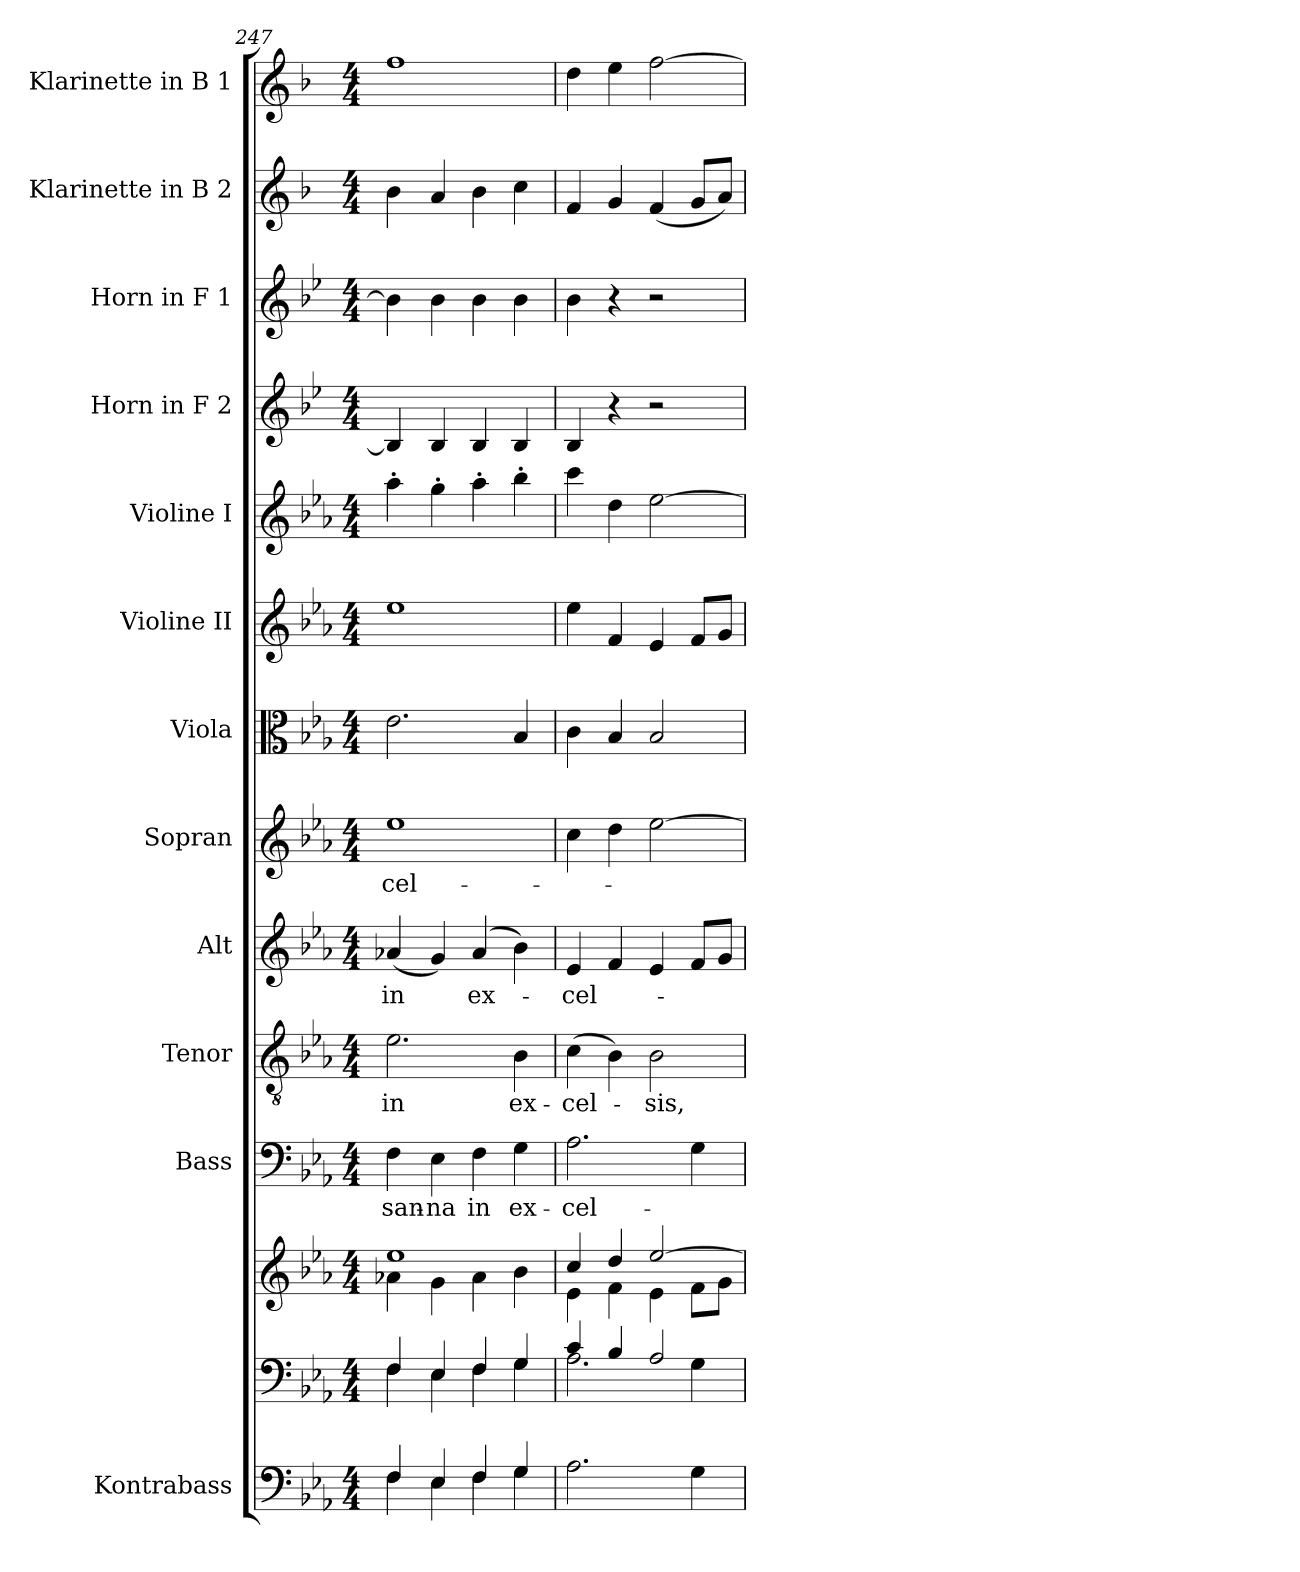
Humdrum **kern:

**kern	**kern	**kern	**kern	**text	**kern	**text	**kern	**text	**kern	**text	**kern	**kern	**kern	**kern	**kern	**kern	**kern
*part13	*part12	*part12	*part11	*part11	*part10	*part10	*part9	*part9	*part8	*part8	*part7	*part6	*part5	*part4	*part3	*part2	*part1
*staff14	*staff13	*staff12	*staff11	*staff11	*staff10	*staff10	*staff9	*staff9	*staff8	*staff8	*staff7	*staff6	*staff5	*staff4	*staff3	*staff2	*staff1
*I"Kontrabass	*	*	*I"Bass	*	*I"Tenor	*	*I"Alt	*	*I"Sopran	*	*I"Viola	*I"Violine II	*I"Violine I	*I"Horn in F 2	*I"Horn in F 1	*I"Klarinette in B 2	*I"Klarinette in B 1
*I'Kb.	*	*	*I'B	*	*I'T	*	*I'A	*	*I'S	*	*I'Vla.	*I'Vl. II	*I'Vl. I	*I'Hrn. 2	*I'Hrn. 1	*	*
!!LO:PB:g=z
*clefF4	*clefF4	*clefG2	*clefF4	*	*clefGv2	*	*clefG2	*	*clefG2	*	*clefC3	*clefG2	*clefG2	*clefG2	*clefG2	*clefG2	*clefG2
*ITrd7c12	*	*	*	*	*	*	*	*	*	*	*	*	*	*ITrd4c7	*ITrd4c7	*ITrd1c2	*ITrd1c2
*k[b-e-a-]	*k[b-e-a-]	*k[b-e-a-]	*k[b-e-a-]	*	*k[b-e-a-]	*	*k[b-e-a-]	*	*k[b-e-a-]	*	*k[b-e-a-]	*k[b-e-a-]	*k[b-e-a-]	*k[b-e-a-]	*k[b-e-a-]	*k[b-e-a-]	*k[b-e-a-]
*E-:	*E-:	*E-:	*E-:	*	*E-:	*	*E-:	*	*E-:	*	*E-:	*E-:	*E-:	*E-:	*E-:	*E-:	*E-:
*M4/4	*M4/4	*M4/4	*M4/4	*	*M4/4	*	*M4/4	*	*M4/4	*	*M4/4	*M4/4	*M4/4	*M4/4	*M4/4	*M4/4	*M4/4
=247	=247	=247	=247	=247	=247	=247	=247	=247	=247	=247	=247	=247	=247	=247	=247	=247	=247
*^	*^	*^	*	*	*	*	*	*	*	*	*	*	*	*	*	*	*
!	!	!	!	!	!	!	!LO:LY:b	!	!LO:LY:b	!	!LO:LY:b	!	!LO:LY:b	!	!	!	!	!	!	!
4FF/	4FF\	4F/	4F\	1ee-	4a-X\	4F\	-san-	2.e-\	in	(<4a-X/	in	1ee-	-cel-	2.e-\	1ee-	4aa-'>\	4E-/]	4e-\]	4a-\	1ee-
!	!	!	!	!	!	!	!LO:LY:b	!	!	!	!	!	!	!	!	!	!	!	!	!
4EE-/	4EE-\	4E-/	4E-\	.	4g\	4E-\	-na	.	.	4g/)	.	.	.	.	.	4gg'>\	4E-/	4e-\	4g/	.
!	!	!	!	!	!	!	!LO:LY:b	!	!	!	!LO:LY:b	!	!	!	!	!	!	!	!	!
4FF/	4FF\	4F/	4F\	.	4a-\	4F\	in	.	.	(4a-/	ex-	.	.	.	.	4aa-'>\	4E-/	4e-\	4a-\	.
!	!	!	!	!	!	!	!LO:LY:b	!	!LO:LY:b	!	!	!	!	!	!	!	!	!	!	!
4GG/	4GG\	4G/	4G\	.	4b-\	4G\	ex-	4B-\	ex-	4b-\)	.	.	.	4B-/	.	4bb-'>\	4E-/	4e-\	4b-\	.
=248	=248	=248	=248	=248	=248	=248	=248	=248	=248	=248	=248	=248	=248	=248	=248	=248	=248	=248	=248	=248
!	!	!	!	!	!	!	!LO:LY:b	!	!LO:LY:b	!	!LO:LY:b	!	!	!	!	!	!	!	!	!
*v	*v	*	*	*	*	*	*	*	*	*	*	*	*	*	*	*	*	*	*	*
2.AA-\	4c/	2.A-\	4cc/	4e-\	2.A-\	-cel-	(>4c\	-cel-	4e-/	-cel-	4cc\	.	4c\	4ee-\	4ccc\	4E-/	4e-\	4e-/	4cc\
.	4B-/	.	4dd/	4f\	.	.	4B-\)	.	4f/	.	4dd\	.	4B-/	4f/	4dd\	4r	4r	4f/	4dd\
!	!	!	!	!	!	!	!	!LO:LY:b	!	!	!	!	!	!	!	!	!	!	!
.	2A-/	.	[>2ee-/	4e-\	.	.	2B-\	-sis,	4e-/	.	[2ee-\	.	2B-/	4e-/	[2ee-\	2r	2r	(<4e-/	[2ee-\
4GG\	.	4G\	.	8f\L	4G\	.	.	.	8f/L	.	.	.	.	8f/L	.	.	.	8f/L	.
.	.	.	.	8g\J	.	.	.	.	8g/J	.	.	.	.	8g/J	.	.	.	8g/J)	.
*	*v	*v	*	*	*	*	*	*	*	*	*	*	*	*	*	*	*	*	*
*	*	*v	*v	*	*	*	*	*	*	*	*	*	*	*	*	*	*	*
=	=	=	=	=	=	=	=	=	=	=	=	=	=	=	=	=	=
*-	*-	*-	*-	*-	*-	*-	*-	*-	*-	*-	*-	*-	*-	*-	*-	*-	*-
